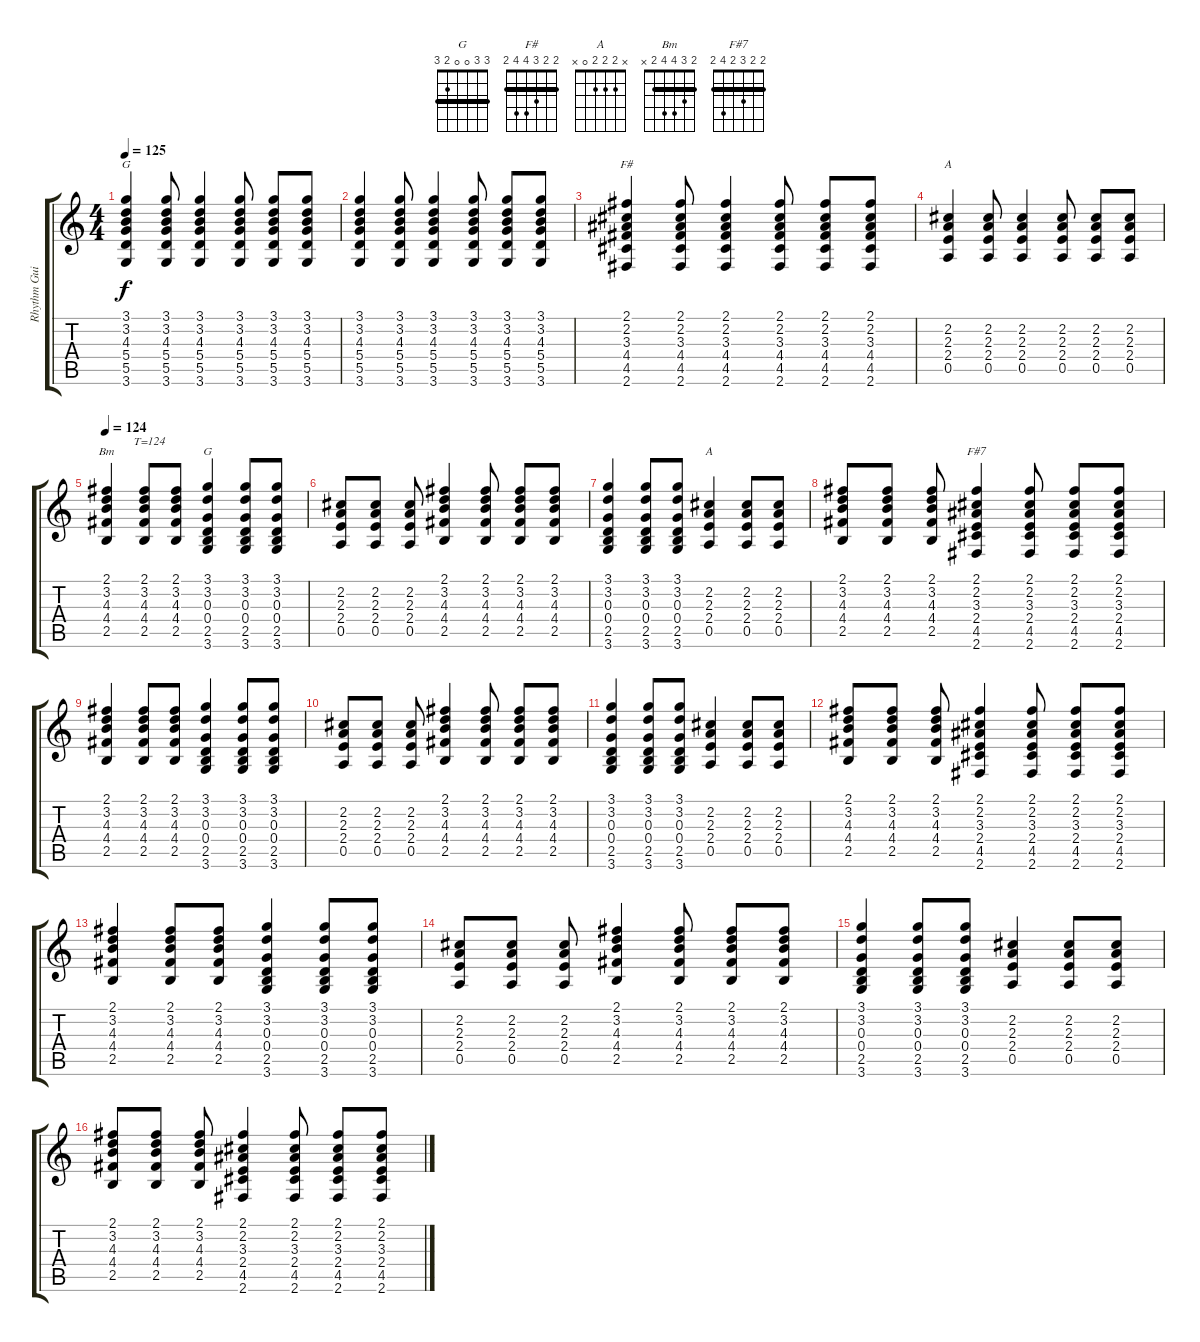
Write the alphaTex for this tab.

\track ("Rhythm Guitar" "Rhythm Gui") {instrument acousticguitarsteel}
\staff {score tabs}
\tuning (E4 B3 G3 D3 A2 E2) {hide}
\chord ("G" 3 3 4 5 5 3) {barre 3}
\chord ("F#" 2 2 3 4 4 2) {barre 2}
\chord ("A" 0 2 2 2 0 x)
\chord ("Bm" 2 3 4 4 2 x) {barre 2}
\chord ("G" 3 3 0 0 2 3) {barre 3}
\chord ("A" x 2 2 2 0 x)
\chord ("F#7" 2 2 3 2 4 2) {barre 2}
\ts (4 4)
\section ("" "")
\tempo 125
\clef g2
\ks c
(3.1 3.2 4.3 5.4 5.5 3.6).4{ch "G" dy f instrument acousticguitarsteel} (3.1 3.2 4.3 5.4 5.5 3.6).8 (3.1 3.2 4.3 5.4 5.5 3.6).4 (3.1 3.2 4.3 5.4 5.5 3.6).8 (3.1 3.2 4.3 5.4 5.5 3.6).8 (3.1 3.2 4.3 5.4 5.5 3.6).8 |
(3.1 3.2 4.3 5.4 5.5 3.6).4 (3.1 3.2 4.3 5.4 5.5 3.6).8 (3.1 3.2 4.3 5.4 5.5 3.6).4 (3.1 3.2 4.3 5.4 5.5 3.6).8 (3.1 3.2 4.3 5.4 5.5 3.6).8 (3.1 3.2 4.3 5.4 5.5 3.6).8 |
(2.1 2.2 3.3 4.4 4.5 2.6).4{ch "F#"} (2.1 2.2 3.3 4.4 4.5 2.6).8 (2.1 2.2 3.3 4.4 4.5 2.6).4 (2.1 2.2 3.3 4.4 4.5 2.6).8 (2.1 2.2 3.3 4.4 4.5 2.6).8 (2.1 2.2 3.3 4.4 4.5 2.6).8 |
(2.2 2.3 2.4 0.5).4{ch "A"} (2.2 2.3 2.4 0.5).8 (2.2 2.3 2.4 0.5).4 (2.2 2.3 2.4 0.5).8 (2.2 2.3 2.4 0.5).8 (2.2 2.3 2.4 0.5).8 |
\tempo 124
(2.1 3.2 4.3 4.4 2.5).4{ch "Bm" txt "         T=124"} (2.1 3.2 4.3 4.4 2.5).8 (2.1 3.2 4.3 4.4 2.5).8 (3.1 3.2 0.3 0.4 2.5 3.6).4{ch "G"} (3.1 3.2 0.3 0.4 2.5 3.6).8 (3.1 3.2 0.3 0.4 2.5 3.6).8 |
(2.2 2.3 2.4 0.5).8 (2.2 2.3 2.4 0.5).8 (2.2 2.3 2.4 0.5).8 (2.1 3.2 4.3 4.4 2.5).4 (2.1 3.2 4.3 4.4 2.5).8 (2.1 3.2 4.3 4.4 2.5).8 (2.1 3.2 4.3 4.4 2.5).8 |
(3.1 3.2 0.3 0.4 2.5 3.6).4 (3.1 3.2 0.3 0.4 2.5 3.6).8 (3.1 3.2 0.3 0.4 2.5 3.6).8 (2.2 2.3 2.4 0.5).4{ch "A"} (2.2 2.3 2.4 0.5).8 (2.2 2.3 2.4 0.5).8 |
(2.1 3.2 4.3 4.4 2.5).8 (2.1 3.2 4.3 4.4 2.5).8 (2.1 3.2 4.3 4.4 2.5).8 (2.1 2.2 3.3 2.4 4.5 2.6).4{ch "F#7"} (2.1 2.2 3.3 2.4 4.5 2.6).8 (2.1 2.2 3.3 2.4 4.5 2.6).8 (2.1 2.2 3.3 2.4 4.5 2.6).8 |
(2.1 3.2 4.3 4.4 2.5).4 (2.1 3.2 4.3 4.4 2.5).8 (2.1 3.2 4.3 4.4 2.5).8 (3.1 3.2 0.3 0.4 2.5 3.6).4 (3.1 3.2 0.3 0.4 2.5 3.6).8 (3.1 3.2 0.3 0.4 2.5 3.6).8 |
(2.2 2.3 2.4 0.5).8 (2.2 2.3 2.4 0.5).8 (2.2 2.3 2.4 0.5).8 (2.1 3.2 4.3 4.4 2.5).4 (2.1 3.2 4.3 4.4 2.5).8 (2.1 3.2 4.3 4.4 2.5).8 (2.1 3.2 4.3 4.4 2.5).8 |
(3.1 3.2 0.3 0.4 2.5 3.6).4 (3.1 3.2 0.3 0.4 2.5 3.6).8 (3.1 3.2 0.3 0.4 2.5 3.6).8 (2.2 2.3 2.4 0.5).4 (2.2 2.3 2.4 0.5).8 (2.2 2.3 2.4 0.5).8 |
(2.1 3.2 4.3 4.4 2.5).8 (2.1 3.2 4.3 4.4 2.5).8 (2.1 3.2 4.3 4.4 2.5).8 (2.1 2.2 3.3 2.4 4.5 2.6).4 (2.1 2.2 3.3 2.4 4.5 2.6).8 (2.1 2.2 3.3 2.4 4.5 2.6).8 (2.1 2.2 3.3 2.4 4.5 2.6).8 |
(2.1 3.2 4.3 4.4 2.5).4 (2.1 3.2 4.3 4.4 2.5).8 (2.1 3.2 4.3 4.4 2.5).8 (3.1 3.2 0.3 0.4 2.5 3.6).4 (3.1 3.2 0.3 0.4 2.5 3.6).8 (3.1 3.2 0.3 0.4 2.5 3.6).8 |
(2.2 2.3 2.4 0.5).8 (2.2 2.3 2.4 0.5).8 (2.2 2.3 2.4 0.5).8 (2.1 3.2 4.3 4.4 2.5).4 (2.1 3.2 4.3 4.4 2.5).8 (2.1 3.2 4.3 4.4 2.5).8 (2.1 3.2 4.3 4.4 2.5).8 |
(3.1 3.2 0.3 0.4 2.5 3.6).4 (3.1 3.2 0.3 0.4 2.5 3.6).8 (3.1 3.2 0.3 0.4 2.5 3.6).8 (2.2 2.3 2.4 0.5).4 (2.2 2.3 2.4 0.5).8 (2.2 2.3 2.4 0.5).8 |
(2.1 3.2 4.3 4.4 2.5).8 (2.1 3.2 4.3 4.4 2.5).8 (2.1 3.2 4.3 4.4 2.5).8 (2.1 2.2 3.3 2.4 4.5 2.6).4 (2.1 2.2 3.3 2.4 4.5 2.6).8 (2.1 2.2 3.3 2.4 4.5 2.6).8 (2.1 2.2 3.3 2.4 4.5 2.6).8
